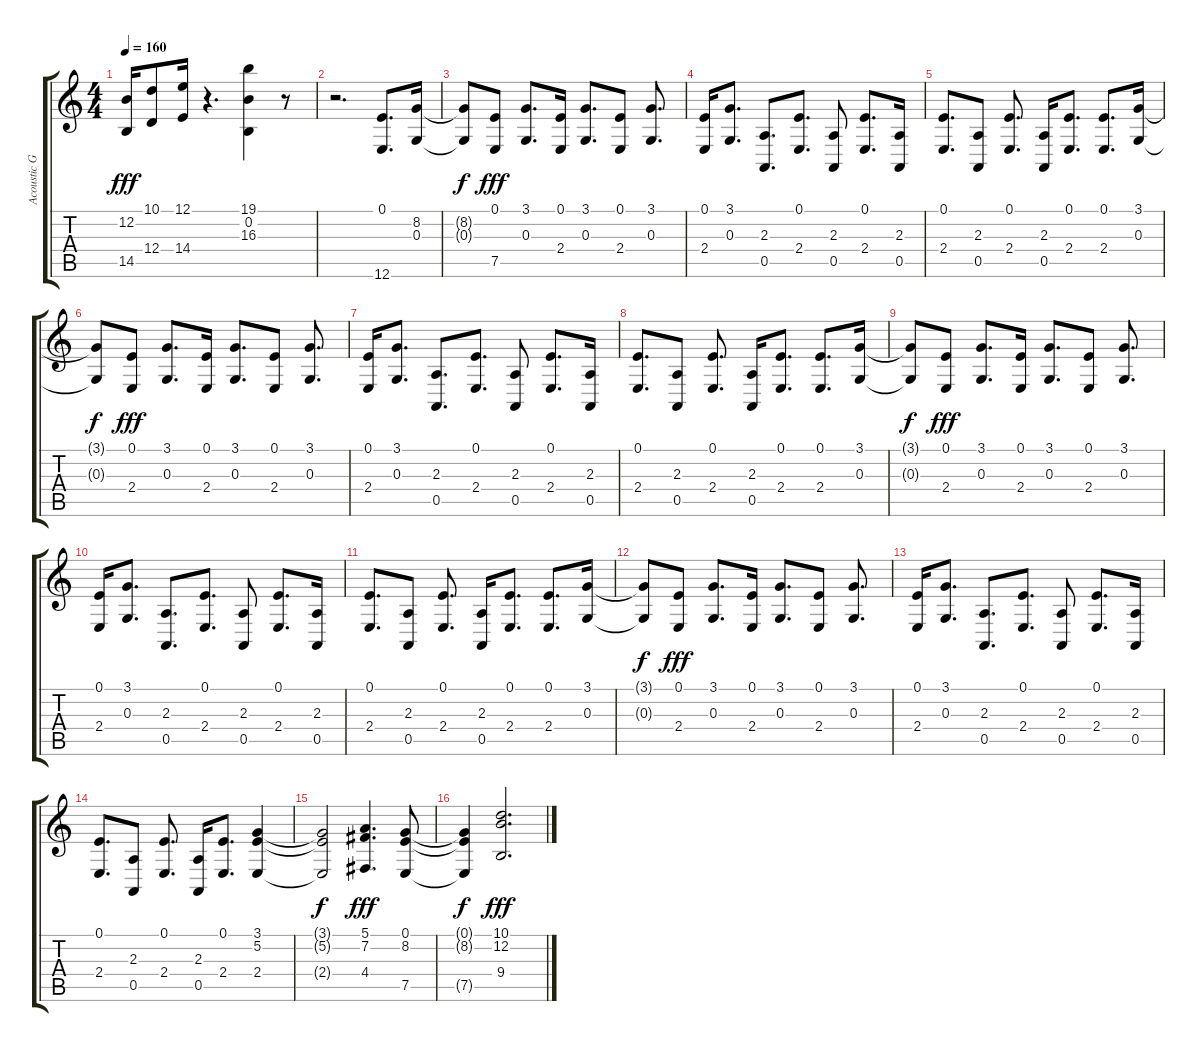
\track ("Acoustic Grand Piano" "Acoustic G") {instrument acousticgrandpiano}
\staff {score tabs}
\tuning (E4 B3 G3 D3 A2 E2) {hide}
\ts (4 4)
\tempo 160
\clef g2
\ks c
(12.2 14.5).16{dy fff} (10.1 12.4).8 (12.1 14.4).16 r.4{d} (19.1 0.2 16.3).4 r.8 |
r.2{d} (0.1 12.6).8{d} (8.2 0.3).16 |
(8.2{t} 0.3{t}).8{dy f} (0.1 7.5).8{dy fff} (3.1 0.3).8{d} (0.1 2.4).16 (3.1 0.3).8{d} (0.1 2.4).8 (3.1 0.3).8{d} |
(0.1 2.4).16 (3.1 0.3).8{d} (2.3 0.5).8{d} (0.1 2.4).8{d} (2.3 0.5).8 (0.1 2.4).8{d} (2.3 0.5).16 |
(0.1 2.4).8{d} (2.3 0.5).8 (0.1 2.4).8{d} (2.3 0.5).16 (0.1 2.4).8{d} (0.1 2.4).8{d} (3.1 0.3).16 |
(3.1{t} 0.3{t}).8{dy f} (0.1 2.4).8{dy fff} (3.1 0.3).8{d} (0.1 2.4).16 (3.1 0.3).8{d} (0.1 2.4).8 (3.1 0.3).8{d} |
(0.1 2.4).16 (3.1 0.3).8{d} (2.3 0.5).8{d} (0.1 2.4).8{d} (2.3 0.5).8 (0.1 2.4).8{d} (2.3 0.5).16 |
(0.1 2.4).8{d} (2.3 0.5).8 (0.1 2.4).8{d} (2.3 0.5).16 (0.1 2.4).8{d} (0.1 2.4).8{d} (3.1 0.3).16 |
(3.1{t} 0.3{t}).8{dy f} (0.1 2.4).8{dy fff} (3.1 0.3).8{d} (0.1 2.4).16 (3.1 0.3).8{d} (0.1 2.4).8 (3.1 0.3).8{d} |
(0.1 2.4).16 (3.1 0.3).8{d} (2.3 0.5).8{d} (0.1 2.4).8{d} (2.3 0.5).8 (0.1 2.4).8{d} (2.3 0.5).16 |
(0.1 2.4).8{d} (2.3 0.5).8 (0.1 2.4).8{d} (2.3 0.5).16 (0.1 2.4).8{d} (0.1 2.4).8{d} (3.1 0.3).16 |
(3.1{t} 0.3{t}).8{dy f} (0.1 2.4).8{dy fff} (3.1 0.3).8{d} (0.1 2.4).16 (3.1 0.3).8{d} (0.1 2.4).8 (3.1 0.3).8{d} |
(0.1 2.4).16 (3.1 0.3).8{d} (2.3 0.5).8{d} (0.1 2.4).8{d} (2.3 0.5).8 (0.1 2.4).8{d} (2.3 0.5).16 |
(0.1 2.4).8{d} (2.3 0.5).8 (0.1 2.4).8{d} (2.3 0.5).16 (0.1 2.4).8{d} (3.1 5.2 2.4).4 |
(3.1{t} 5.2{t} 2.4{t}).2{dy f} (5.1 7.2 4.4).4{d dy fff} (0.1 8.2 7.5).8 |
(0.1{t} 8.2{t} 7.5{t}).4{dy f} (10.1 12.2 9.4).2{d dy fff}
